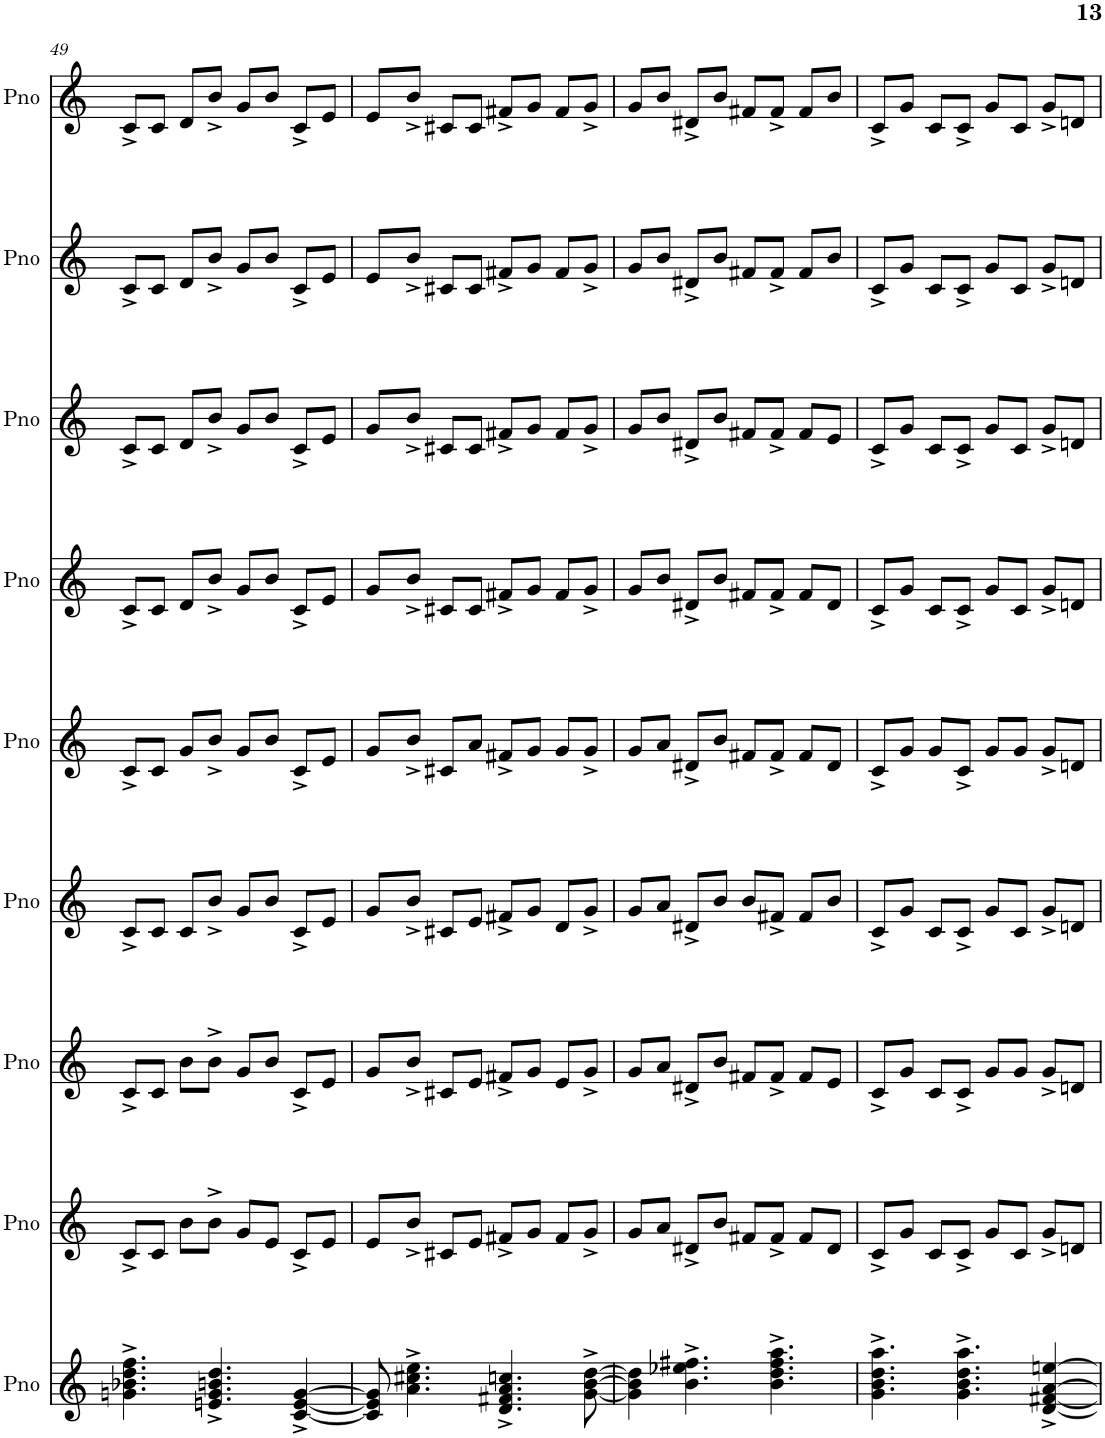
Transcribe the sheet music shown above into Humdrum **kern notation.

**kern	**kern	**kern	**kern	**kern	**kern	**kern	**kern	**kern
*part9	*part8	*part7	*part6	*part5	*part4	*part3	*part2	*part1
*staff9	*staff8	*staff7	*staff6	*staff5	*staff4	*staff3	*staff2	*staff1
*I"Piano	*I"Piano	*I"Piano	*I"Piano	*I"Piano	*I"Piano	*I"Piano	*I"Piano	*I"Piano
*I'Pno	*I'Pno	*I'Pno	*I'Pno	*I'Pno	*I'Pno	*I'Pno	*I'Pno	*I'Pno
!!LO:PB:g=z
*clefG2	*clefG2	*clefG2	*clefG2	*clefG2	*clefG2	*clefG2	*clefG2	*clefG2
*k[]	*k[]	*k[]	*k[]	*k[]	*k[]	*k[]	*k[]	*k[]
*M4/4	*M4/4	*M4/4	*M4/4	*M4/4	*M4/4	*M4/4	*M4/4	*M4/4
=49	=49	=49	=49	=49	=49	=49	=49	=49
4.gn\^ 4.b-X\^ 4.dd\^ 4.ff\^	8c^/L	8c^/L	8c^/L	8c^/L	8c^/L	8c^/L	8c^/L	8c^/L
.	8c/J	8c/J	8c/J	8c/J	8c/J	8c/J	8c/J	8c/J
.	8b\L	8b\L	8c/L	8g/L	8d/L	8d/L	8d/L	8d/L
4.en/^ 4.g/^ 4.bn/^ 4.dd/^	8b^\J	8b^\J	8b^/J	8b^/J	8b^/J	8b^/J	8b^/J	8b^/J
.	8g/L	8g/L	8g/L	8g/L	8g/L	8g/L	8g/L	8g/L
.	8e/J	8b/J	8b/J	8b/J	8b/J	8b/J	8b/J	8b/J
[4c/^ [4e/^ [4g/^	8c^/L	8c^/L	8c^/L	8c^/L	8c^/L	8c^/L	8c^/L	8c^/L
.	8e/J	8e/J	8e/J	8e/J	8e/J	8e/J	8e/J	8e/J
=50	=50	=50	=50	=50	=50	=50	=50	=50
8c/] 8e/] 8g/]	8e/L	8g/L	8g/L	8g/L	8g/L	8g/L	8e/L	8e/L
4.a\^ 4.cc#X\^ 4.ee\^	8b^/J	8b^/J	8b^/J	8b^/J	8b^/J	8b^/J	8b^/J	8b^/J
.	8c#X/L	8c#X/L	8c#X/L	8c#X/L	8c#X/L	8c#X/L	8c#X/L	8c#X/L
.	8e/J	8e/J	8e/J	8a/J	8c#/J	8c#/J	8c#/J	8c#/J
4.d/^ 4.f#X/^ 4.a/^ 4.ccn/^	8f#X^/L	8f#X^/L	8f#X^/L	8f#X^/L	8f#X^/L	8f#X^/L	8f#X^/L	8f#X^/L
.	8g/J	8g/J	8g/J	8g/J	8g/J	8g/J	8g/J	8g/J
.	8f#/L	8e/L	8d/L	8g/L	8f#/L	8f#/L	8f#/L	8f#/L
[8g\^ [8b\^ [8dd\^	8g^/J	8g^/J	8g^/J	8g^/J	8g^/J	8g^/J	8g^/J	8g^/J
=51	=51	=51	=51	=51	=51	=51	=51	=51
4g\] 4b\] 4dd\]	8g/L	8g/L	8g/L	8g/L	8g/L	8g/L	8g/L	8g/L
.	8a/J	8a/J	8a/J	8a/J	8b/J	8b/J	8b/J	8b/J
4.b\^ 4.ee-X\^ 4.ff#X\^	8d#X^/L	8d#X^/L	8d#X^/L	8d#X^/L	8d#X^/L	8d#X^/L	8d#X^/L	8d#X^/L
.	8b/J	8b/J	8b/J	8b/J	8b/J	8b/J	8b/J	8b/J
.	8f#X/L	8f#X/L	8b/L	8f#X/L	8f#X/L	8f#X/L	8f#X/L	8f#X/L
4.b\^ 4.dd\^ 4.ff#\^ 4.aa\^	8f#^/J	8f#^/J	8f#X^/J	8f#^/J	8f#^/J	8f#^/J	8f#^/J	8f#^/J
.	8f#/L	8f#/L	8f#/L	8f#/L	8f#/L	8f#/L	8f#/L	8f#/L
.	8d#/J	8e/J	8b/J	8d#/J	8d#/J	8e/J	8b/J	8b/J
=52	=52	=52	=52	=52	=52	=52	=52	=52
4.g\^ 4.b\^ 4.dd\^ 4.aa\^	8c^/L	8c^/L	8c^/L	8c^/L	8c^/L	8c^/L	8c^/L	8c^/L
.	8g/J	8g/J	8g/J	8g/J	8g/J	8g/J	8g/J	8g/J
.	8c/L	8c/L	8c/L	8g/L	8c/L	8c/L	8c/L	8c/L
4.g\^ 4.b\^ 4.dd\^ 4.aa\^	8c^/J	8c^/J	8c^/J	8c^/J	8c^/J	8c^/J	8c^/J	8c^/J
.	8g/L	8g/L	8g/L	8g/L	8g/L	8g/L	8g/L	8g/L
.	8c/J	8g/J	8c/J	8g/J	8c/J	8c/J	8c/J	8c/J
[4d/^ [4f#X/^ [4a/^ [4een/^	8g^/L	8g^/L	8g^/L	8g^/L	8g^/L	8g^/L	8g^/L	8g^/L
.	8dn/J	8dn/J	8dn/J	8dn/J	8dn/J	8dn/J	8dn/J	8dn/J
=	=	=	=	=	=	=	=	=
*-	*-	*-	*-	*-	*-	*-	*-	*-
